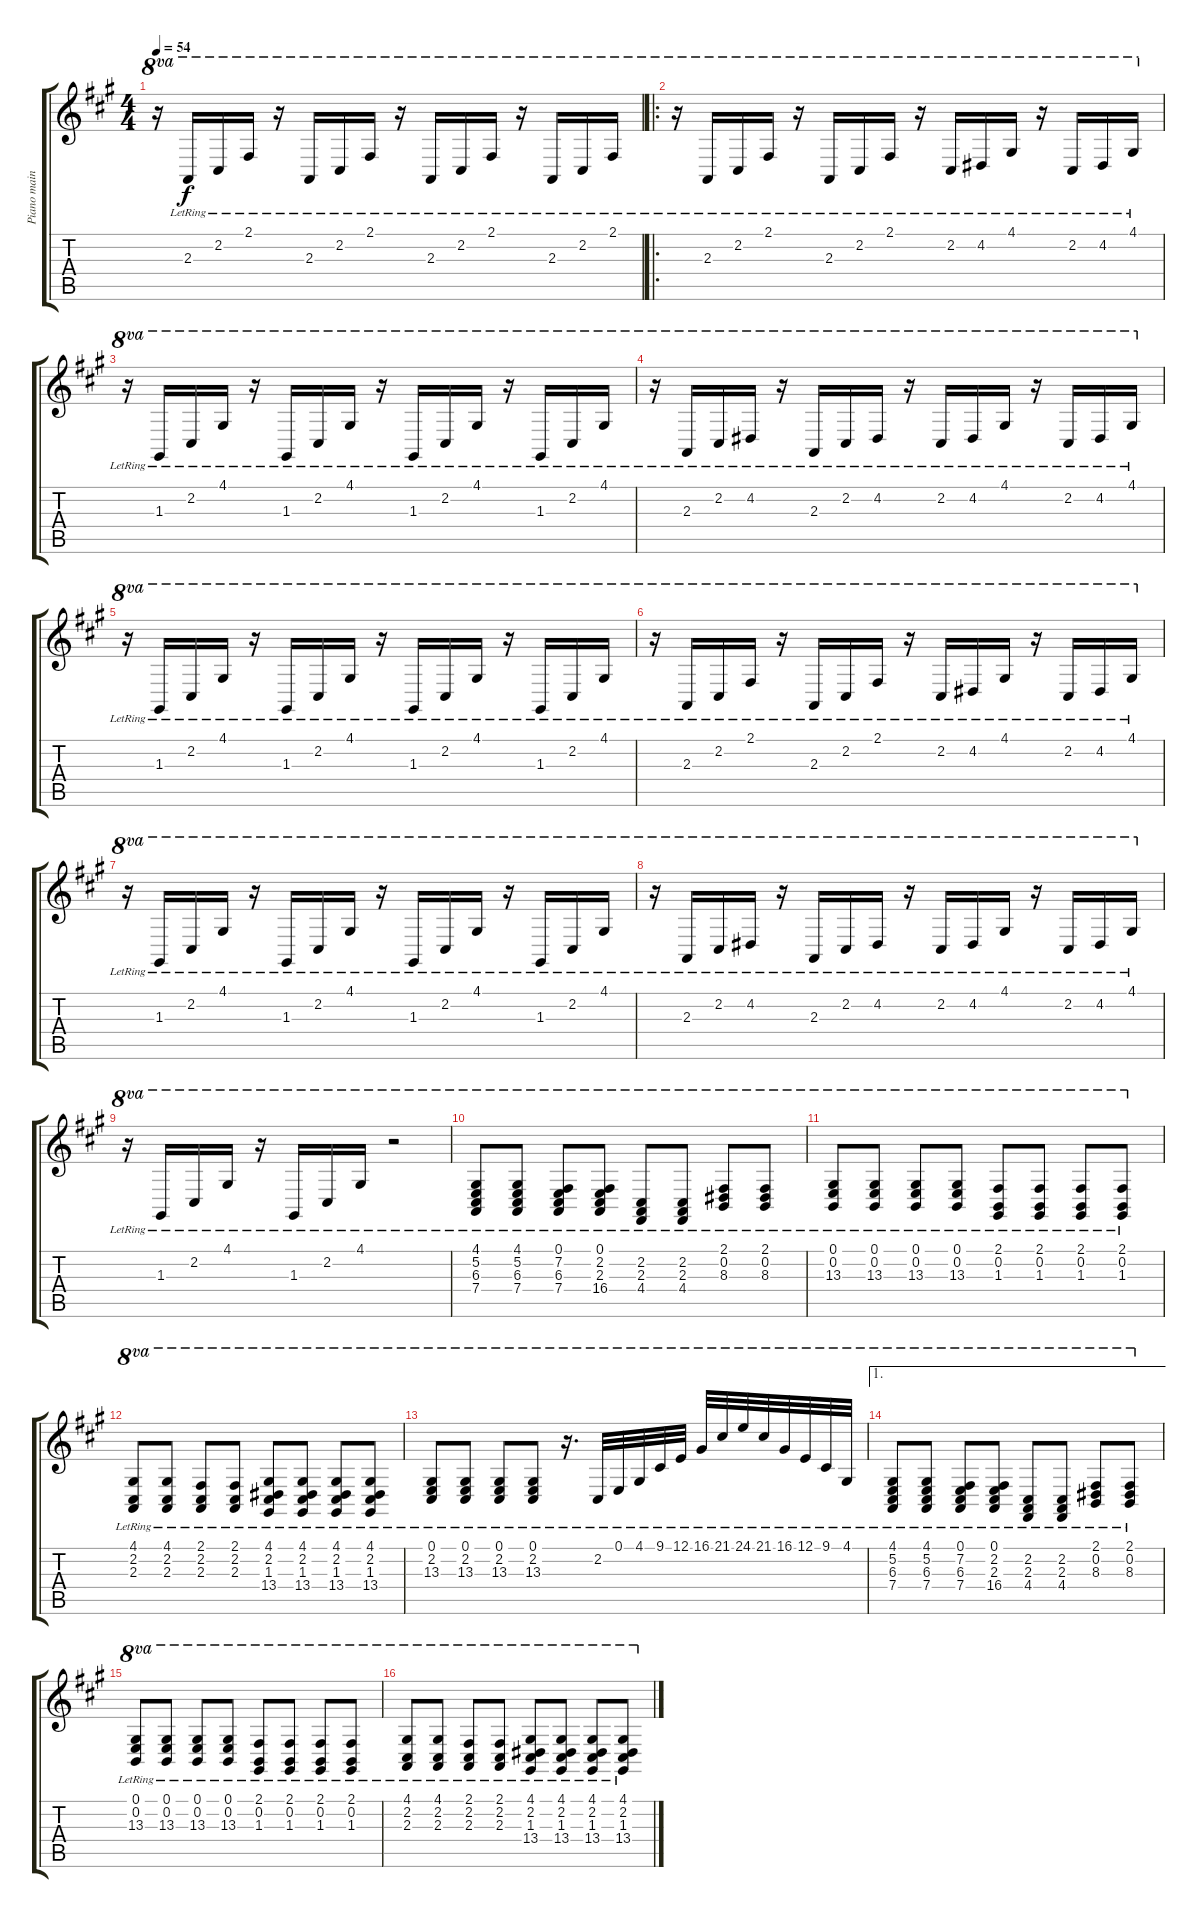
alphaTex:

\track ("Piano main droite" "Piano main") {instrument acousticgrandpiano}
\staff {score tabs}
\tuning (E4 B3 G3 D3 A2 E2) {hide}
\ts (4 4)
\tempo 54
\clef g2
\ks a
r.16{ot 8va dy f instrument acousticgrandpiano} 2.3{lr}.16{ot 8va} 2.2{lr}.16{ot 8va} 2.1{lr}.16{ot 8va} r.16{ot 8va} 2.3{lr}.16{ot 8va} 2.2{lr}.16{ot 8va} 2.1{lr}.16{ot 8va} r.16{ot 8va} 2.3{lr}.16{ot 8va} 2.2{lr}.16{ot 8va} 2.1{lr}.16{ot 8va} r.16{ot 8va} 2.3{lr}.16{ot 8va} 2.2{lr}.16{ot 8va} 2.1{lr}.16{ot 8va} |
\ro
r.16{ot 8va} 2.3{lr}.16{ot 8va} 2.2{lr}.16{ot 8va} 2.1{lr}.16{ot 8va} r.16{ot 8va} 2.3{lr}.16{ot 8va} 2.2{lr}.16{ot 8va} 2.1{lr}.16{ot 8va} r.16{ot 8va} 2.2{lr}.16{ot 8va} 4.2{lr}.16{ot 8va} 4.1{lr}.16{ot 8va} r.16{ot 8va} 2.2{lr}.16{ot 8va} 4.2{lr}.16{ot 8va} 4.1{lr}.16{ot 8va} |
r.16{ot 8va} 1.3{lr}.16{ot 8va} 2.2{lr}.16{ot 8va} 4.1{lr}.16{ot 8va} r.16{ot 8va} 1.3{lr}.16{ot 8va} 2.2{lr}.16{ot 8va} 4.1{lr}.16{ot 8va} r.16{ot 8va} 1.3{lr}.16{ot 8va} 2.2{lr}.16{ot 8va} 4.1{lr}.16{ot 8va} r.16{ot 8va} 1.3{lr}.16{ot 8va} 2.2{lr}.16{ot 8va} 4.1{lr}.16{ot 8va} |
r.16{ot 8va} 2.3{lr}.16{ot 8va} 2.2{lr}.16{ot 8va} 4.2{lr}.16{ot 8va} r.16{ot 8va} 2.3{lr}.16{ot 8va} 2.2{lr}.16{ot 8va} 4.2{lr}.16{ot 8va} r.16{ot 8va} 2.2{lr}.16{ot 8va} 4.2{lr}.16{ot 8va} 4.1{lr}.16{ot 8va} r.16{ot 8va} 2.2{lr}.16{ot 8va} 4.2{lr}.16{ot 8va} 4.1{lr}.16{ot 8va} |
r.16{ot 8va} 1.3{lr}.16{ot 8va} 2.2{lr}.16{ot 8va} 4.1{lr}.16{ot 8va} r.16{ot 8va} 1.3{lr}.16{ot 8va} 2.2{lr}.16{ot 8va} 4.1{lr}.16{ot 8va} r.16{ot 8va} 1.3{lr}.16{ot 8va} 2.2{lr}.16{ot 8va} 4.1{lr}.16{ot 8va} r.16{ot 8va} 1.3{lr}.16{ot 8va} 2.2{lr}.16{ot 8va} 4.1{lr}.16{ot 8va} |
r.16{ot 8va} 2.3{lr}.16{ot 8va} 2.2{lr}.16{ot 8va} 2.1{lr}.16{ot 8va} r.16{ot 8va} 2.3{lr}.16{ot 8va} 2.2{lr}.16{ot 8va} 2.1{lr}.16{ot 8va} r.16{ot 8va} 2.2{lr}.16{ot 8va} 4.2{lr}.16{ot 8va} 4.1{lr}.16{ot 8va} r.16{ot 8va} 2.2{lr}.16{ot 8va} 4.2{lr}.16{ot 8va} 4.1{lr}.16{ot 8va} |
r.16{ot 8va} 1.3{lr}.16{ot 8va} 2.2{lr}.16{ot 8va} 4.1{lr}.16{ot 8va} r.16{ot 8va} 1.3{lr}.16{ot 8va} 2.2{lr}.16{ot 8va} 4.1{lr}.16{ot 8va} r.16{ot 8va} 1.3{lr}.16{ot 8va} 2.2{lr}.16{ot 8va} 4.1{lr}.16{ot 8va} r.16{ot 8va} 1.3{lr}.16{ot 8va} 2.2{lr}.16{ot 8va} 4.1{lr}.16{ot 8va} |
r.16{ot 8va} 2.3{lr}.16{ot 8va} 2.2{lr}.16{ot 8va} 4.2{lr}.16{ot 8va} r.16{ot 8va} 2.3{lr}.16{ot 8va} 2.2{lr}.16{ot 8va} 4.2{lr}.16{ot 8va} r.16{ot 8va} 2.2{lr}.16{ot 8va} 4.2{lr}.16{ot 8va} 4.1{lr}.16{ot 8va} r.16{ot 8va} 2.2{lr}.16{ot 8va} 4.2{lr}.16{ot 8va} 4.1{lr}.16{ot 8va} |
r.16{ot 8va} 1.3{lr}.16{ot 8va} 2.2{lr}.16{ot 8va} 4.1{lr}.16{ot 8va} r.16{ot 8va} 1.3{lr}.16{ot 8va} 2.2{lr}.16{ot 8va} 4.1{lr}.16{ot 8va} r.2{ot 8va} |
(4.1{lr} 5.2{lr} 6.3{lr} 7.4{lr}).8{ot 8va} (4.1{lr} 5.2{lr} 6.3{lr} 7.4{lr}).8{ot 8va} (0.1{lr} 7.2{lr} 6.3{lr} 7.4{lr}).8{ot 8va} (0.1{lr} 2.2{lr} 2.3{lr} 16.4{lr}).8{ot 8va} (2.2{lr} 2.3{lr} 4.4{lr}).8{ot 8va} (2.2{lr} 2.3{lr} 4.4{lr}).8{ot 8va} (2.1{lr} 0.2{lr} 8.3{lr}).8{ot 8va} (2.1{lr} 0.2{lr} 8.3{lr}).8{ot 8va} |
(0.1{lr} 0.2{lr} 13.3{lr}).8{ot 8va} (0.1{lr} 0.2{lr} 13.3{lr}).8{ot 8va} (0.1{lr} 0.2{lr} 13.3{lr}).8{ot 8va} (0.1{lr} 0.2{lr} 13.3{lr}).8{ot 8va} (2.1{lr} 0.2{lr} 1.3{lr}).8{ot 8va} (2.1{lr} 0.2{lr} 1.3{lr}).8{ot 8va} (2.1{lr} 0.2{lr} 1.3{lr}).8{ot 8va} (2.1{lr} 0.2{lr} 1.3{lr}).8{ot 8va} |
(4.1{lr} 2.2{lr} 2.3{lr}).8{ot 8va} (4.1{lr} 2.2{lr} 2.3{lr}).8{ot 8va} (2.1{lr} 2.2{lr} 2.3{lr}).8{ot 8va} (2.1{lr} 2.2{lr} 2.3{lr}).8{ot 8va} (4.1{lr} 2.2{lr} 1.3{lr} 13.4{lr}).8{ot 8va} (4.1{lr} 2.2{lr} 1.3{lr} 13.4{lr}).8{ot 8va} (4.1{lr} 2.2{lr} 1.3{lr} 13.4{lr}).8{ot 8va} (4.1{lr} 2.2{lr} 1.3{lr} 13.4{lr}).8{ot 8va} |
(0.1{lr} 2.2{lr} 13.3{lr}).8{ot 8va} (0.1{lr} 2.2{lr} 13.3{lr}).8{ot 8va} (0.1{lr} 2.2{lr} 13.3{lr}).8{ot 8va} (0.1{lr} 2.2{lr} 13.3{lr}).8{ot 8va} r.16{d ot 8va} 2.2{lr}.32{ot 8va} 0.1{lr}.32{ot 8va} 4.1{lr}.32{ot 8va} 9.1{lr}.32{ot 8va} 12.1{lr}.32{ot 8va} 16.1{lr}.32{ot 8va} 21.1{lr}.32{ot 8va} 24.1{lr}.32{ot 8va} 21.1{lr}.32{ot 8va} 16.1{lr}.32{ot 8va} 12.1{lr}.32{ot 8va} 9.1{lr}.32{ot 8va} 4.1{lr}.32{ot 8va} |
\ae 1
(4.1{lr} 5.2{lr} 6.3{lr} 7.4{lr}).8{ot 8va} (4.1{lr} 5.2{lr} 6.3{lr} 7.4{lr}).8{ot 8va} (0.1{lr} 7.2{lr} 6.3{lr} 7.4{lr}).8{ot 8va} (0.1{lr} 2.2{lr} 2.3{lr} 16.4{lr}).8{ot 8va} (2.2{lr} 2.3{lr} 4.4{lr}).8{ot 8va} (2.2{lr} 2.3{lr} 4.4{lr}).8{ot 8va} (2.1{lr} 0.2{lr} 8.3{lr}).8{ot 8va} (2.1{lr} 0.2{lr} 8.3{lr}).8{ot 8va} |
(0.1{lr} 0.2{lr} 13.3{lr}).8{ot 8va} (0.1{lr} 0.2{lr} 13.3{lr}).8{ot 8va} (0.1{lr} 0.2{lr} 13.3{lr}).8{ot 8va} (0.1{lr} 0.2{lr} 13.3{lr}).8{ot 8va} (2.1{lr} 0.2{lr} 1.3{lr}).8{ot 8va} (2.1{lr} 0.2{lr} 1.3{lr}).8{ot 8va} (2.1{lr} 0.2{lr} 1.3{lr}).8{ot 8va} (2.1{lr} 0.2{lr} 1.3{lr}).8{ot 8va} |
(4.1{lr} 2.2{lr} 2.3{lr}).8{ot 8va} (4.1{lr} 2.2{lr} 2.3{lr}).8{ot 8va} (2.1{lr} 2.2{lr} 2.3{lr}).8{ot 8va} (2.1{lr} 2.2{lr} 2.3{lr}).8{ot 8va} (4.1{lr} 2.2{lr} 1.3{lr} 13.4{lr}).8{ot 8va} (4.1{lr} 2.2{lr} 1.3{lr} 13.4{lr}).8{ot 8va} (4.1{lr} 2.2{lr} 1.3{lr} 13.4{lr}).8{ot 8va} (4.1{lr} 2.2{lr} 1.3{lr} 13.4{lr}).8{ot 8va}
